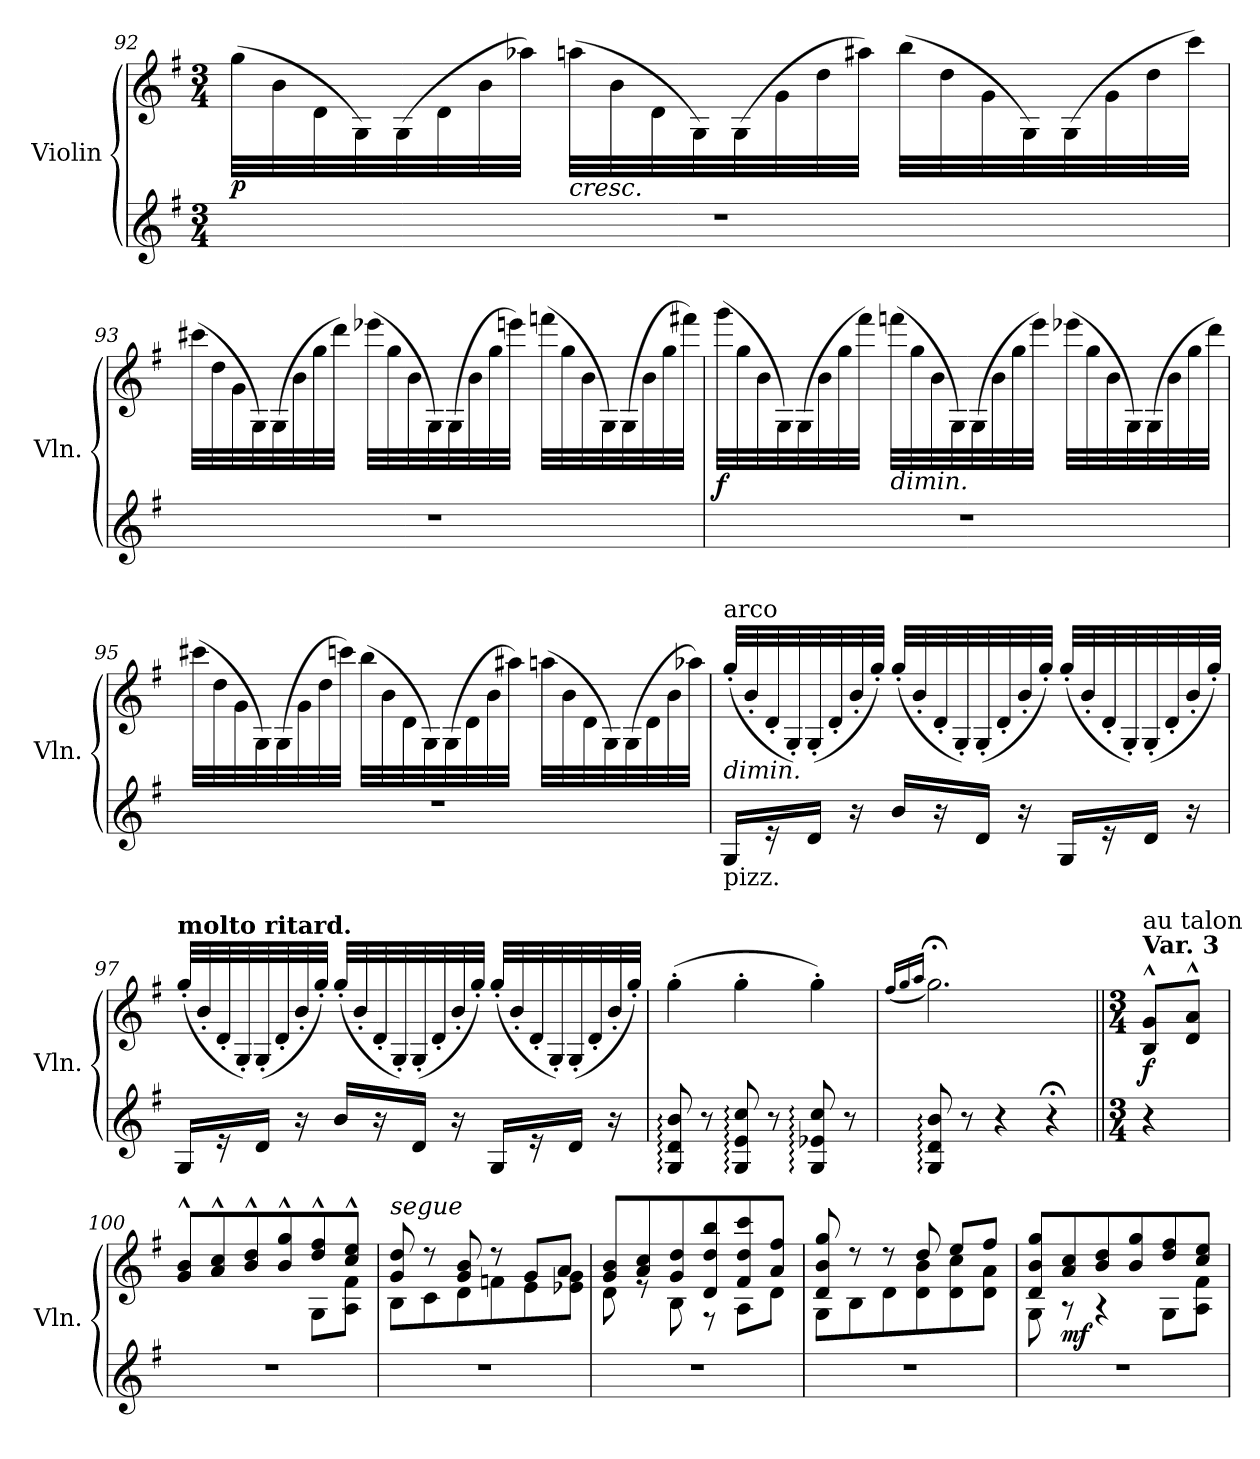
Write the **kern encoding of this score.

**kern	**kern	**dynam
*part1	*part1	*part1
*staff2	*staff1	*staff1/2
*I"Violin	*	*
*I'Vln.	*	*
!!LO:LB:g=z
*clefG2	*clefG2	*
*k[f#]	*k[f#]	*
*M3/4	*M3/4	*
=92	=92	=92
!	!	!LO:DY:b
2.r	(>32gg\LLL	p
.	32b\	.
.	32d\	.
.	32G\)	.
.	(>32G\	.
.	32d\	.
.	32b\	.
.	32aa-X\JJJ)	.
!	!LO:TX:b:i:t=cresc.	!
.	(>32aan\LLL	.
.	32b\	.
.	32d\	.
.	32G\)	.
.	(>32G\	.
.	32g\	.
.	32dd\	.
.	32aa#X\JJJ)	.
.	(>32bb\LLL	.
.	32dd\	.
.	32g\	.
.	32G\)	.
.	(>32G\	.
.	32g\	.
.	32dd\	.
.	32ccc\JJJ)	.
=93	=93	=93
2.r	(>32ccc#X\LLL	.
.	32dd\	.
.	32g\	.
.	32G\)	.
.	(>32G\	.
.	32b\	.
.	32gg\	.
.	32ddd\JJJ)	.
.	(>32eee-X\LLL	.
.	32gg\	.
.	32b\	.
.	32G\)	.
.	(>32G\	.
.	32b\	.
.	32gg\	.
.	32eeen\JJJ)	.
.	(>32fffn\LLL	.
.	32gg\	.
.	32b\	.
.	32G\)	.
.	(>32G\	.
.	32b\	.
.	32gg\	.
.	32fff#X\JJJ)	.
!!LO:LB:g=z
=94	=94	=94
!	!	!LO:DY:b
2.r	(>32ggg\LLL	f
.	32gg\	.
.	32b\	.
.	32G\)	.
.	(>32G\	.
.	32b\	.
.	32gg\	.
.	32fff#\JJJ)	.
!	!LO:TX:b:i:t=dimin.	!
.	(>32fffn\LLL	.
.	32gg\	.
.	32b\	.
.	32G\)	.
.	(>32G\	.
.	32b\	.
.	32gg\	.
.	32eee\JJJ)	.
.	(>32eee-X\LLL	.
.	32gg\	.
.	32b\	.
.	32G\)	.
.	(>32G\	.
.	32b\	.
.	32gg\	.
.	32ddd\JJJ)	.
=95	=95	=95
2.r	(>32ccc#X\LLL	.
.	32dd\	.
.	32g\	.
.	32G\)	.
.	(>32G\	.
.	32g\	.
.	32dd\	.
.	32cccn\JJJ)	.
.	(>32bb\LLL	.
.	32b\	.
.	32d\	.
.	32G\)	.
.	(>32G\	.
.	32d\	.
.	32b\	.
.	32aa#X\JJJ)	.
.	(>32aan\LLL	.
.	32b\	.
.	32d\	.
.	32G\)	.
.	(>32G\	.
.	32d\	.
.	32b\	.
.	32aa-X\JJJ)	.
!!LO:LB:g=z
=96	=96	=96
!	!LO:TX:a:t=arco	!
!	!LO:TX:b:i:t=dimin.	!
!LO:TX:b:t=pizz.	!	!
16G/LL	(<32gg'/LLL	.
.	32b'/	.
16re	32d'/	.
.	32G'/)	.
16d/JJ	(<32G'/	.
.	32d'/	.
16r	32b'/	.
.	32gg'/JJJ)	.
16b/LL	(<32gg'/LLL	.
.	32b'/	.
16r	32d'/	.
.	32G'/)	.
16d/JJ	(<32G'/	.
.	32d'/	.
16r	32b'/	.
.	32gg'/JJJ)	.
16G/LL	(<32gg'/LLL	.
.	32b'/	.
16re	32d'/	.
.	32G'/)	.
16d/JJ	(<32G'/	.
.	32d'/	.
16r	32b'/	.
.	32gg'/JJJ)	.
=97	=97	=97
!	!LO:TX:a:B:t=molto ritard.	!
16G/LL	(<32gg'/LLL	.
.	32b'/	.
16re	32d'/	.
.	32G'/)	.
16d/JJ	(<32G'/	.
.	32d'/	.
16r	32b'/	.
.	32gg'/JJJ)	.
16b/LL	(<32gg'/LLL	.
.	32b'/	.
16r	32d'/	.
.	32G'/)	.
16d/JJ	(<32G'/	.
.	32d'/	.
16r	32b'/	.
.	32gg'/JJJ)	.
16G/LL	(<32gg'/LLL	.
.	32b'/	.
16re	32d'/	.
.	32G'/)	.
16d/JJ	(<32G'/	.
.	32d'/	.
16r	32b'/	.
.	32gg'/JJJ)	.
=98	=98	=98
8G/: 8d/: 8b/:	(>4gg'\	.
8r	.	.
8G/: 8e/: 8cc/:	4gg'\	.
8r	.	.
8G/: 8e-X/: 8cc/:	4gg'\)	.
8r	.	.
=99	=99	=99
.	(<16qff#/LL	.
.	16qgg/	.
.	16qaa/JJ	.
8G/: 8d/: 8b/:	2.gg;<\)	.
8r	.	.
4r	.	.
4r;<	.	.
!!LO:LB:g=z
=99X8||	=99X8||	=99X8||
*M3/4	*M3/4	*
!	!LO:TX:a:B:t=Var. 3	!
!	!LO:TX:a:t=au talon	!
!	!	!LO:DY:b
4r	8B/^^ 8g/^^L	f
.	8d/^^ 8a/^^J	.
=100	=100	=100
*	*^	*
2.r	8g/^^ 8b/^^L	2ryy	.
.	8a/^^ 8cc/^^	.	.
.	8b/^^ 8dd/^^	.	.
.	8b/^^ 8gg/^^	.	.
.	8dd/^^ 8ff#/^^	8G\L	.
.	8cc/^^ 8ee/^^J	8A\ 8f#\J	.
=101	=101	=101	=101
!	!LO:TX:a:i:t=segue	!	!
2.r	8g/ 8dd/	8B\L	.
.	8r	8c\	.
.	8g/ 8b/	8d\	.
.	8r	8fn\	.
.	8g/L	8e\	.
.	8a/J	8e-X\ 8g\J	.
=102	=102	=102	=102
2.r	8g/ 8b/L	8d\	.
.	8a/ 8cc/	8re	.
.	8g/ 8dd/	8B\	.
.	8d/ 8dd/ 8bb/	8r	.
.	8f#/ 8dd/ 8ccc/	8A\L	.
.	8a/ 8ff#/J	8d\J	.
=103	=103	=103	=103
2.r	8d/ 8b/ 8gg/	8G\L	.
.	8r	8B\	.
.	8r	8d\	.
.	8dd/	8d\ 8b\	.
.	8ee/L	8d\ 8cc\	.
.	8ff#/J	8d\ 8a\J	.
!!LO:LB:g=z	!!
=104	=104	=104	=104
2.r	8d/ 8b/ 8gg/L	8G\	.
!	!	!	!LO:DY:b
.	8a/ 8cc/	8r	mf
.	8b/ 8dd/	4r	.
.	8b/ 8gg/	.	.
.	8dd/ 8ff#/	8G\L	.
.	8cc/ 8ee/J	8A\ 8f#\J	.
*	*v	*v	*
=	=	=
*-	*-	*-
